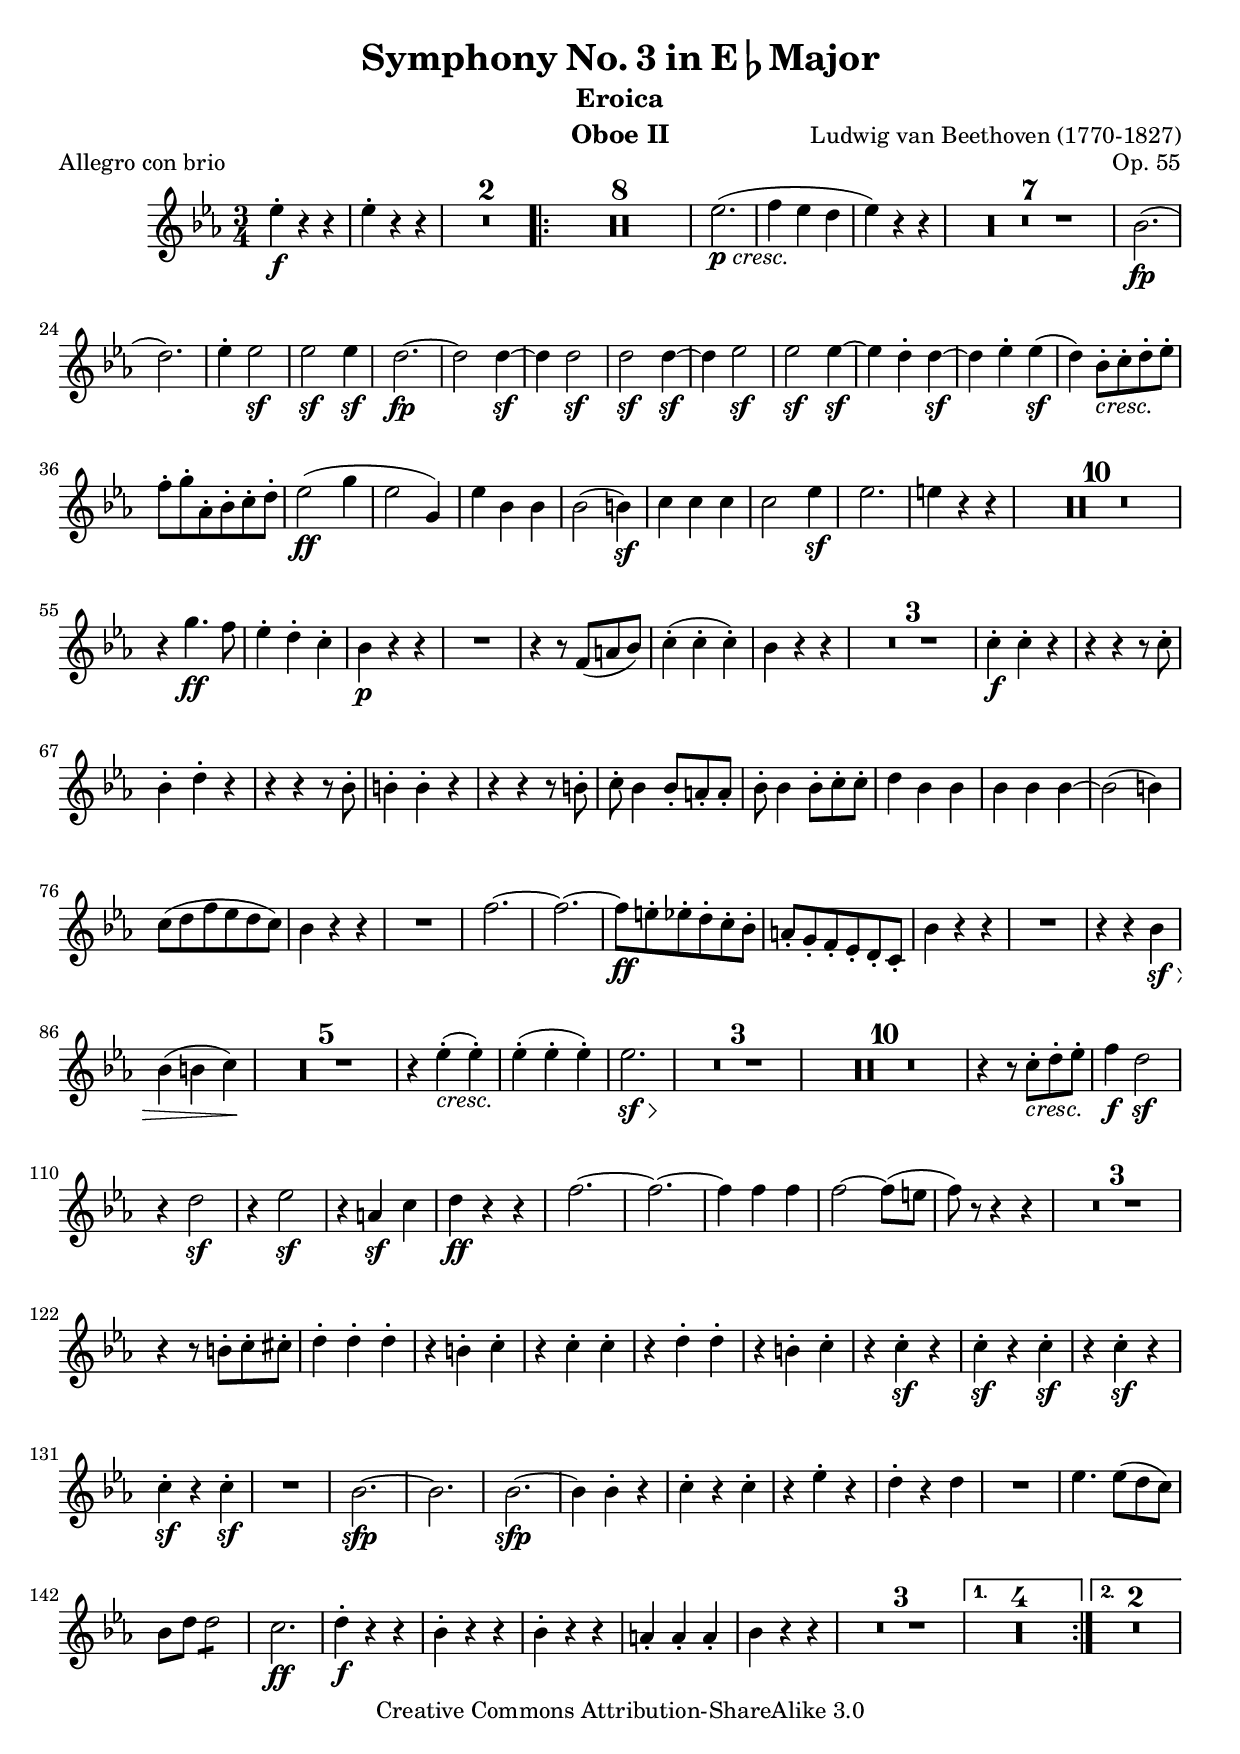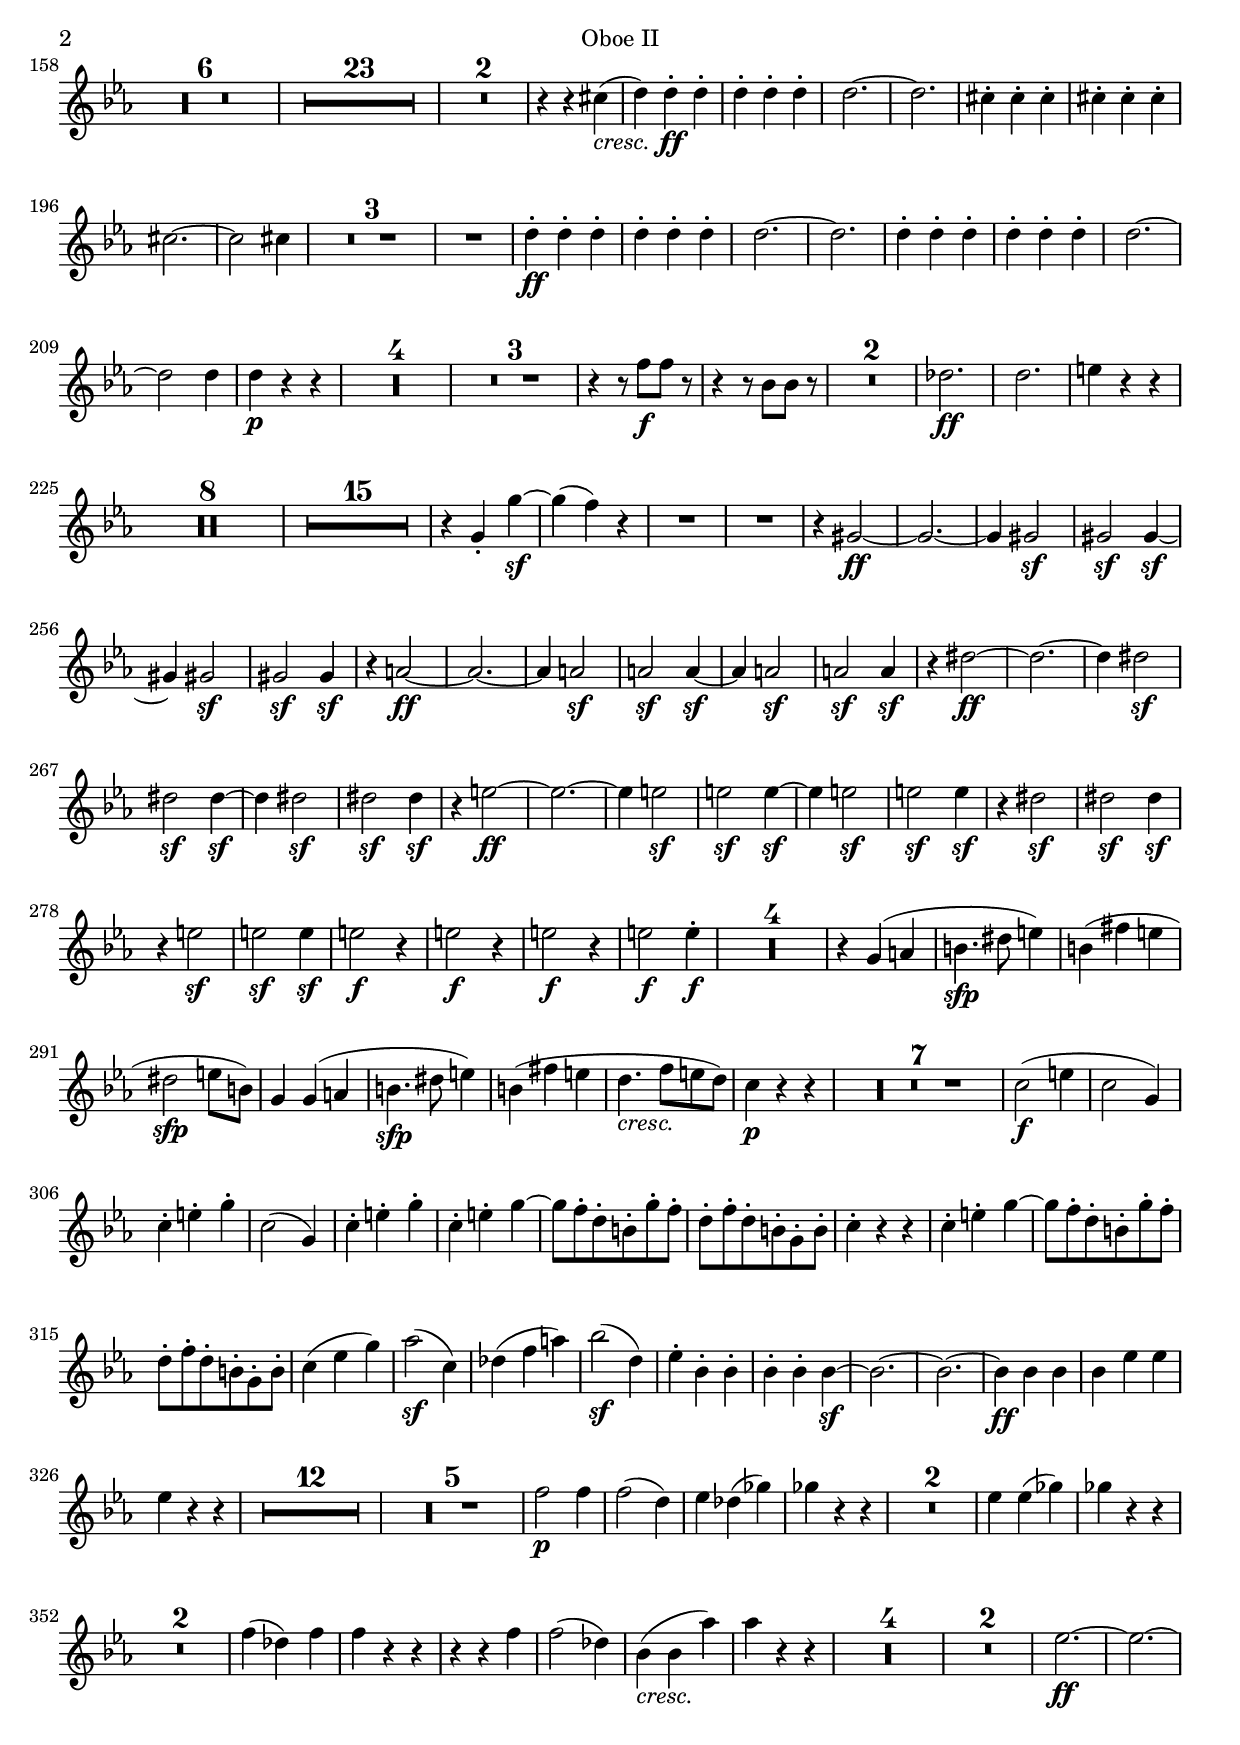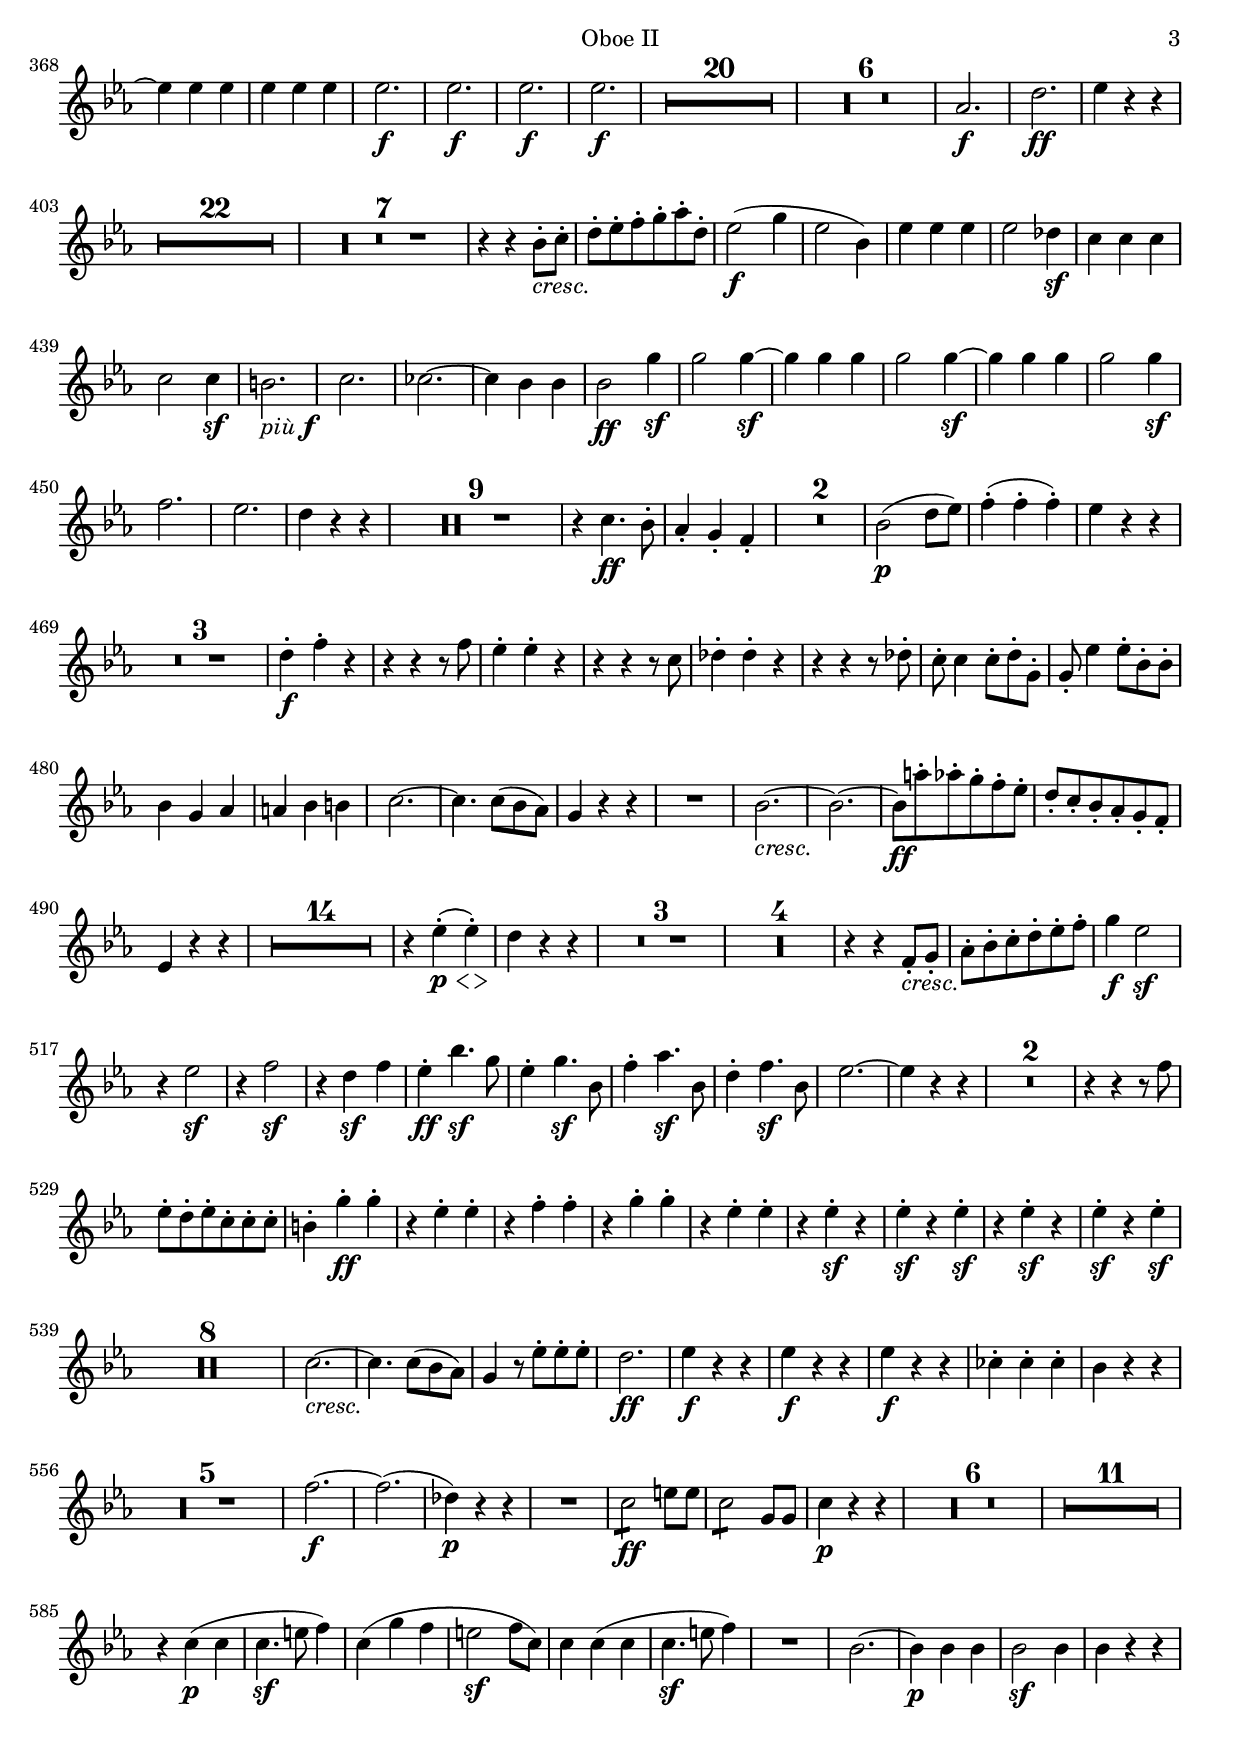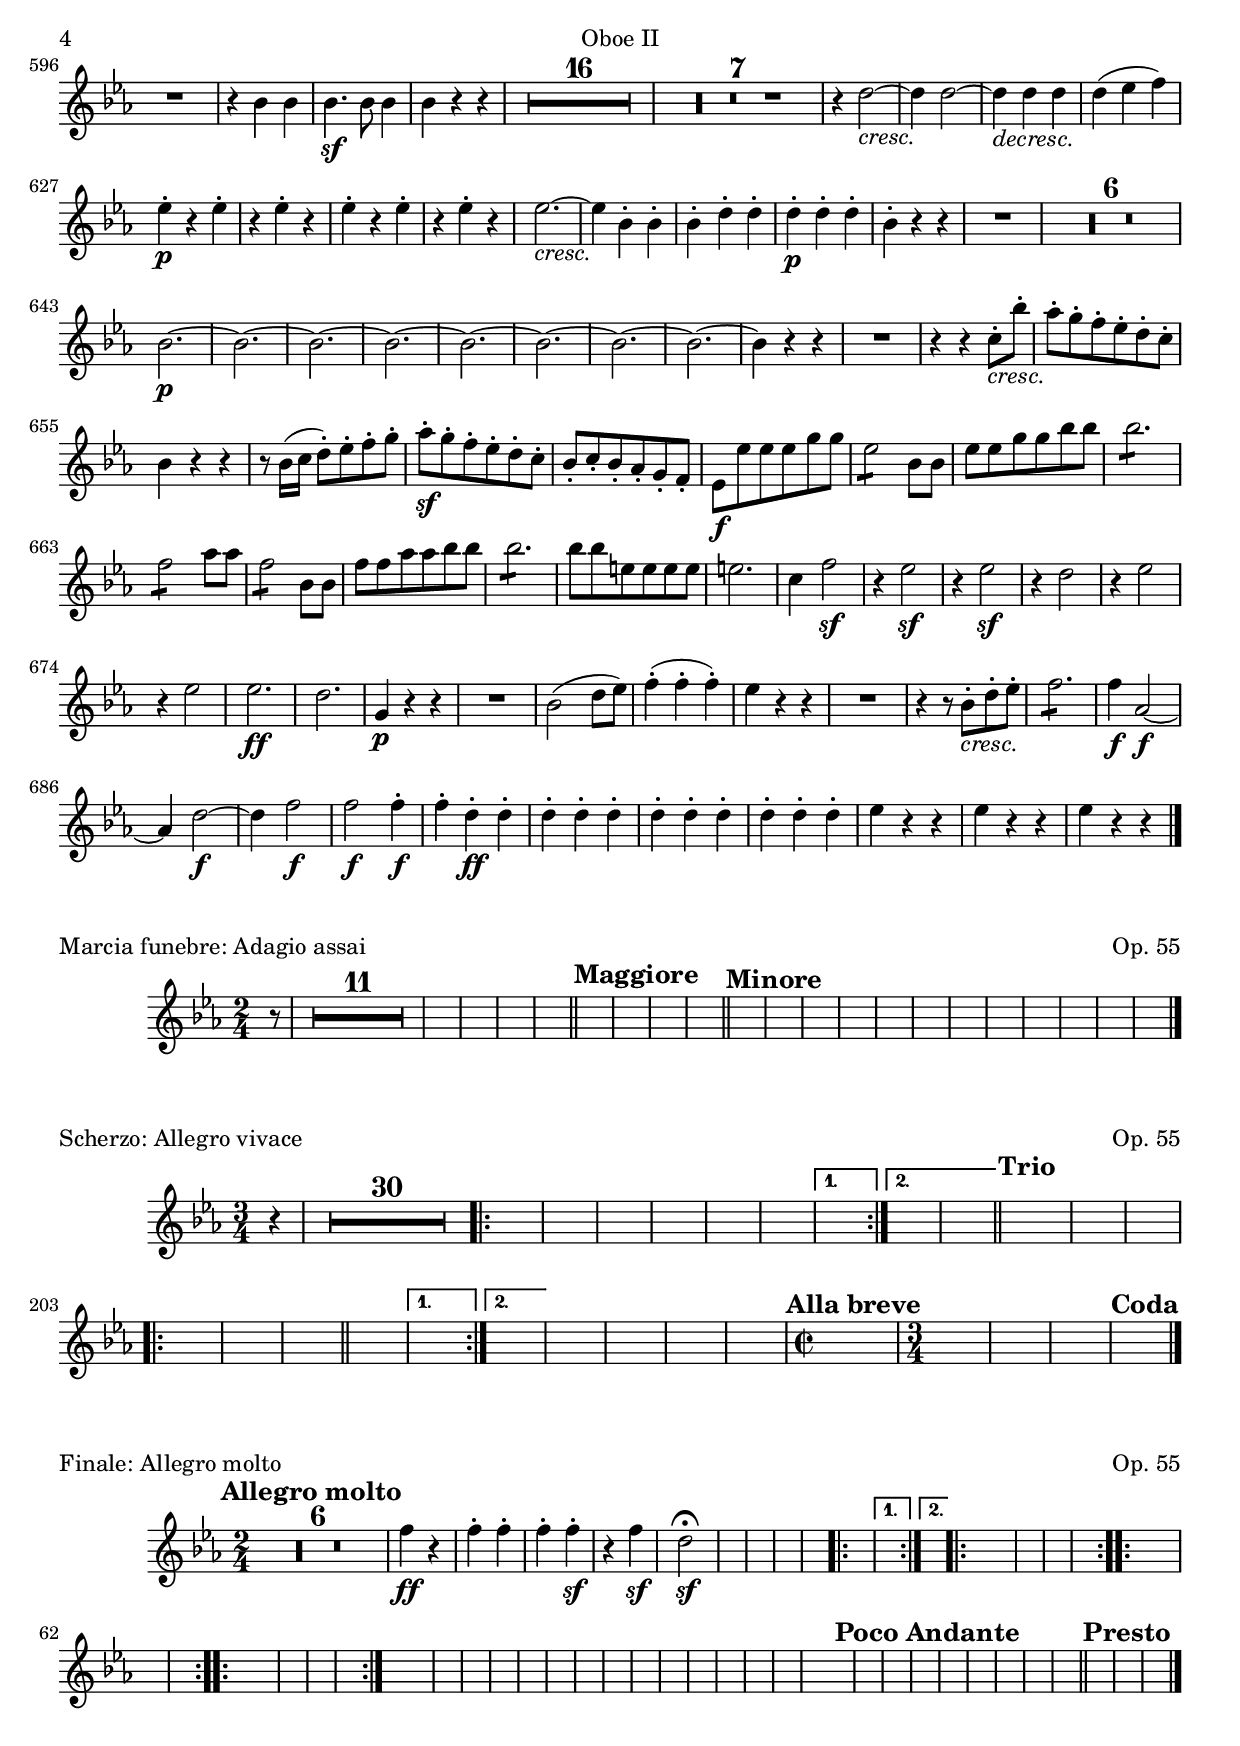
\version "2.9.17"

\include "defs.lyi" 
\include "defs.lyi"

oboeTwoMvtI = \relative c''
{
  \time 3/4
  \key ees \major
  ees4-.\f r r |
  ees4-. r r |
  R2.*2 |
  \repeat volta 2
  {
    R2.*8 |

    %page 2
    ees2.(-\tag #'part _\mPCresc |
    f4 ees d |
    ees) r r |
    R2.*7 |
    bes2.(\fp |
    d2.) |
    ees4-. ees2\sf |
    ees2\sf ees4\sf |
    d2.~\fp |
    d2 d4~\sf |
    d d2\sf |
    d\sf d4~\sf |
    d ees2\sf |
    ees\sf ees4~\sf |
    ees d-. d~\sf |
    d ees-. ees(\sf |
    d) bes8-._\mCresc c-. d-. ees-. |
    f-. g-. aes,-. bes-. c-. d-. |

    %page 3
    ees2(\ff g4 |
    ees2 g,4) |
    ees'4 bes bes |
    bes2( b4)\sf |
    c c c |
    c2 ees4\sf |
    ees2. |
    e4 r r |
    R2.*10
    r4 g4.\ff f8 |
    ees4-. d-. c-. |
    bes4\p r r |
    R2.
    r4 r8 f8( a bes)
    c4-.( c-. c-.)

    %page 4
    bes4 r r |
    R2.*3 |
    c4-.\f c-. r |
    r r r8 c-. |
    bes4-. d-. r |
    r r r8 bes-. |
    b4-. b-. r |
    r r r8 b-. |
    c-. bes4 bes8-. a-. a-. |
    bes-. bes4 bes8-. c-. c-. |
    d4 bes bes |
    bes bes bes~ |
    bes2( b4) |

    %page 5
    c8( d f ees d c) |
    bes4 r r |
    R2. |
    f'2.~ |
    f~ |
    f8\ff e-. ees-. d-. c-. bes-. |
    a-. g-. f-. ees-. d-. c-. |
    bes'4 r r |
    R2. |
    r4 r bes\sf\> |
    bes( b c)\! |
    R2.*5 |
    r4 ees-.(_\mCresc ees-.)
    ees-.( ees-. ees-.)
    << ees2. {s4\sf\> s s\!} >> |
    R2.*13 | %page 6
    r4 r8 c8-._\mCresc d-. ees-. |
    f4\f d2\sf |
    r4 d2\sf |
    r4 ees2\sf |
    r4 a,\sf c |
    d4\ff r r |
    f2.~ |
    f~ |
    f4 f f |
    f2~ f8( e |

    %page 7
    f8) r r4 r |
    R2.*3 |
    r4 r8 b,-. c-. cis-. |
    d4-. d-. d-. |
    r b-. c-. |
    r c-. c-. |
    r d-. d-. |
    r b-. c-. |
    \repeat unfold 6 {r c-.\sf} |
    R2. |
    bes2.~\sfp |
    bes2. |
    bes2.~\sfp |
    bes4 bes-. r |
    c-. r c-. |
    r ees-. r |

    %page 8
    d-. r d4 |
    R2. |
    ees4. ees8( d c) |
    bes d d2:8 |
    c2.\ff |
    d4-.\f r r |
    bes-. r r |
    bes-. r r |
    a-. a-. a-. |
    bes r r |
    R2.*3 |
  }
  \alternative
  {
    {
       R2.*4 |
    }
    {
       R2.*2 |
    }
  }
  R2.*31 | %page 9, page 10
  r4 r cis(_\mCresc |
  d) d-.\ff d-. | d-. d-. d-. |
  d2.~ | d |
  cis4-. cis-. cis-. | cis-. cis-. cis-. |
  cis2.~ | cis2 cis4 |
  R2.*4 | %page 11
  d4-.\ff d-. d-. | d-. d-. d-. |
  d2.~ | d |
  d4-. d-. d-. | d-. d-. d-. |
  d2.~ | d2 d4 |
  d\p r r |
  R2.*7 | %page 12
  r4 r8 f\f f r |
  r4 r8 bes, bes r |
  R2.*2 |
  des2.\ff | d |
  e4 r r |
  R2.*23 | %page 13
  r4 g,-. g'~\sf |
  g( f) r |
  R2.*2 | %page 14
  r4 gis,2~\ff | gis2.~ | gis4 gis2\sf |
  gis2\sf gis4~\sf | gis gis2\sf | gis\sf gis4\sf |
  r4 a2~\ff | a2.~ | a4 a2\sf |
  a2\sf a4~\sf | a a2\sf | a\sf a4\sf |
  r4 dis2~\ff | dis2.~ | dis4 dis2\sf | %EDIT: Tie doesn't seem right.
  dis2\sf dis4~\sf | dis dis2\sf | dis\sf dis4\sf |
  r4 e2~\ff | e2.~ | e4 e2\sf |
  e2\sf e4~\sf | e e2\sf | e\sf e4\sf |

  %page 15
  r4 dis2\sf | dis\sf dis4\sf |
  r4 e2\sf | e\sf e4\sf |
  \repeat unfold 3 {e2\f r4 |}
  e2\f e4-.\f |
  R2.*4 |
  r4 g,( a | b4.\sfp dis8 e4) |
  b( fis' e | dis2\sfp e8 b) |
  g4 g( a | b4.\sfp dis8 e4) |
  b( fis' e | d4._\mCresc f8 e d) |
  c4\p r r |

  %page 16
  R2.*7 |
  c2(\f e4 | c2 g4) |
  c-. e-. g-. |
  c,2( g4) |
  c-. e-. g-. |
  c,-. e-. g~ |
  g8 f-. d-. b-. g'-. f-. |
  d-. f-. d-. b-. g-. b-. |
  c4-. r r |
  c-. e-. g~ |
  g8 f-. d-. b-. g'-. f-. |
  d-. f-. d-. b-. g-. b-. |
  c4( ees g) |
  aes2(\sf c,4) |

  %page 17
  des4( f a) | bes2(\sf d,4) |
  ees4-. bes-. bes-. |
  bes-. bes-. bes~\sf |
  bes2.~ | bes~ | bes4\ff bes bes |
  bes ees ees | ees r r |
  R2.*17 | %page 18
  f2\p f4 | f2( d4) |
  ees4 des( ges) | ges r r |
  R2.*2 |
  ees4 ees( ges) | ges r r |
  R2.*2 |
  f4( des) f | f r r
  r4 r f | f2( des4) |
  bes(_\mCresc bes aes') | aes r r |
  R2.*6 |

  %page 19
  ees2.~\ff | ees~ |
  ees4 ees ees | ees ees ees |
  \repeat unfold 4 {ees2.\f |}
  R2.*26 | %page 20
  aes,2.\f |
  d\ff |
  ees4 r r |
  R2.*29 %page 21
  r4 r bes8-._\mCresc c-. |
  d-. ees-. f-. g-. aes-. d,-. |
  ees2(\f g4 | ees2 bes4) |
  ees4 ees ees |
  ees2 des4\sf |
  c c c |
  c2 c4\sf |
  b2._\mPiuF |
  c |
  ces~ | ces4 bes bes |
  bes2\ff g'4\sf |
  g2 g4~\sf | g g g |
  g2 g4~\sf |

  %page 22
  g4 g g |
  g2 g4\sf |
  f2. | ees |
  d4 r r |
  R2.*9 |
  r4 c4.\ff bes8-. | aes4-. g-. f-. |
  R2.*2 |
  bes2(\p d8 ees) |
  f4-.( f-. f-.) |
  ees4 r r |

  %page 23
  R2.*3 |
  d4-.\f f-. r | r r r8 f |
  ees4-. ees-. r | r r r8 c |
  des4-. des-. r | r r r8 des-. |
  c-. c4 c8-. d-. g,-. |
  g-. ees'4 ees8-. bes-. bes-. |
  bes4 g aes |
  a bes b |
  c2.~ |
  c4. c8( bes aes) |
  g4 r r |
  R2. |

  %page 24
  bes2.~_\mCresc | bes~ |
  bes8\ff a'-. aes-. g-. f-. ees-. |
  d-. c-. bes-. aes-. g-. f-. |
  ees4 r r |
  R2.*14 |
  r4 ees'-.(\p\< ees-.)\> | d\! r r |
  R2.*7 | %page 25
  r4 r f,8-._\mCresc g-. |
  aes-. bes-. c-. d-. ees-. f-. |
  g4\f ees2\sf |
  r4 ees2\sf |
  r4 f2\sf |
  r4 d\sf f |
  ees-.\ff bes'4.\sf g8 |
  ees4-. g4.\sf bes,8 |
  f'4-. aes4.\sf bes,8 |
  d4-. f4.\sf bes,8 |
  ees2.~ |
  ees4 r r |
  R2.*2 |
  r4 r r8 f |

  %page 26
  ees-. d-. ees-. c-. c-. c-. |
  b4-. g'-.\ff g-. |
  r ees-.  ees-. |
  r f-. f-. |
  r g-. g-. |
  r ees-. ees-. |
  \repeat unfold 6 {r ees-.\sf} |
  R2.*8 |
  c2.~_\mCresc |
  c4. c8( bes aes) |

  %page 27
  g4 r8 ees'-. ees-. ees-. |
  d2.\ff |
  ees4\f r r | %EDIT: should have forte to be consistent
  ees\f r r |
  ees\f r r |
  ces-. ces-. ces-. |
  bes r r |
  R2.*5 |
  f'2.~\f | f( | des4)\p r r |
  R2. |
  c2:8\ff e8 e |
  c2:8 g8 g |
  c4\p r r |
  R2.*17 |
  r4 c(\p c | c4.\sf e8 f4) |
  c( g' f | e2\sf f8 c) |
  c4 c( c | c4.\sf e8 f4) |
  R2. | bes,~ |
  bes4\p bes bes |

  %page 29
  bes2\sf bes4 | bes r r |
  R2. |
  r4 bes bes | bes4.\sf bes8 bes4 | bes r r |
  R2.*23 | %page 30
  r4 d2~_\mCresc |
  d4 d2~ |
  d4_\mDecresc d d |
  d( ees f) |
  ees-.\p r ees-. |
  r ees-. r |
  ees-. r ees-. |
  r ees-. r |
  ees2.~_\mCresc |
  ees4 bes-. bes-. |
  bes-. d-. d-. |
  d-.\p d-. d-. |
  bes-. r r |
  R2.*7 | %page 31
  bes2.~\p | \repeat unfold 7 {bes~ |}
  bes4 r r |
  R2. |
  r4 r c8-._\mCresc bes'-. |
  aes-. g-. f-. ees-. d-. c-. |

  %page 32
  bes4 r r |
  r8 bes16( c d8-.) ees-. f-. g-. |
  aes-.\sf g-. f-. ees-. d-. c-. |
  bes-. c-. bes-. aes-. g-. f-. |
  ees\f ees' ees ees g g |
  ees2:8 bes8 bes |
  ees ees g g bes bes |
  bes2.:8 |
  f2:8 aes8 aes |
  f2:8 bes,8 bes |
  f' f aes aes bes bes |
  bes2.:8 |
  bes8 bes e, e e e |
  e2. |
  c4 f2\sf |
  r4 ees2\sf |
  r4 ees2\sf |
  r4 d2 |
  r4 ees2 |

  %page 33
  r4 ees2 |
  ees2.\ff |
  d2. |
  g,4\p r r |
  R2. |
  bes2( d8 ees) |
  f4-.( f-. f-.) |
  ees4 r r |
  R2. |
  r4 r8 bes8-._\mCresc d-. ees-. |
  f2.:8 |
  f4\f aes,2~\f |
  aes4 d2~\f |
  d4 f2\f |
  f\f f4-.\f |
  f4-. d-.\ff \repeat unfold 10 {d-.} |
  ees r r | ees r r | ees r r | \bar "|."
}

 
\include "defs.lyi"

oboeTwoMvtII = \relative c'
{
  \time 2/4
  \key ees \major
  \partial 8 r8 |
  R2*11 |
}

 
\include "defs.lyi"

oboeTwoMvtIII = \relative c'
{
  \key ees \major
  r4
  R2.*30 |
}

 
\include "defs.lyi"

oboeTwoMvtIV = \relative c''
{
  \key c \minor
  R2*6 |
  f4\ff r |
  f-. f-. |
  f-. f-.\sf |
  r f\sf |
  d2\sf\fermata |
}

 

instrument = "Oboe II"

notesMvtI = \oboeTwoMvtI
notesMvtII = \oboeTwoMvtII
notesMvtIII = \oboeTwoMvtIII
notesMvtIV = \oboeTwoMvtIV

\include "Part.lyi"

